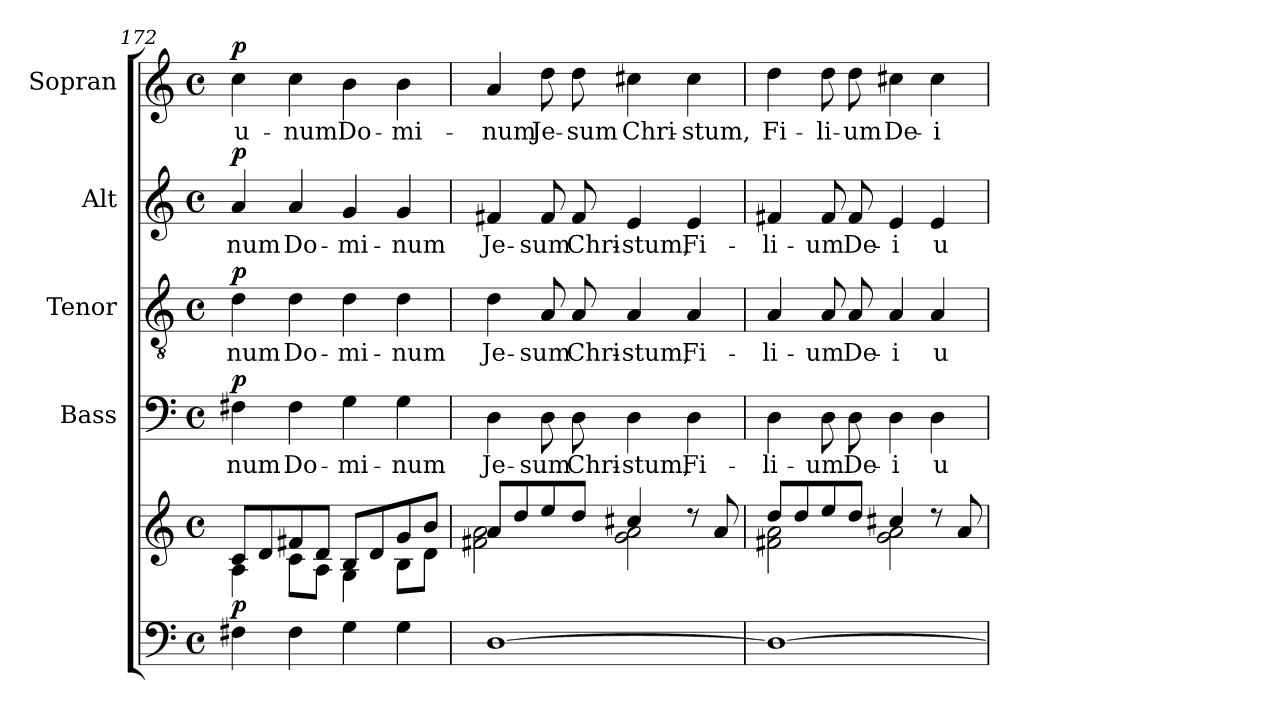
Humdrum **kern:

**kern	**kern	**dynam	**kern	**text	**dynam	**kern	**text	**dynam	**kern	**text	**dynam	**kern	**text	**dynam
*part5	*part5	*part5	*part4	*part4	*part4	*part3	*part3	*part3	*part2	*part2	*part2	*part1	*part1	*part1
*staff6	*staff5	*staff5/6	*staff4	*staff4	*staff4	*staff3	*staff3	*staff3	*staff2	*staff2	*staff2	*staff1	*staff1	*staff1
*	*	*	*I"Bass	*	*	*I"Tenor	*	*	*I"Alt	*	*	*I"Sopran	*	*
*	*	*	*I'B.	*	*	*I'T.	*	*	*I'A.	*	*	*I'S.	*	*
!!LO:PB:g=z
*clefF4	*clefG2	*	*clefF4	*	*	*clefGv2	*	*	*clefG2	*	*	*clefG2	*	*
*k[]	*k[]	*	*k[]	*	*	*k[]	*	*	*k[]	*	*	*k[]	*	*
*C:	*C:	*	*C:	*	*	*C:	*	*	*C:	*	*	*C:	*	*
*M4/4	*M4/4	*	*M4/4	*	*	*M4/4	*	*	*M4/4	*	*	*M4/4	*	*
*met(c)	*met(c)	*	*met(c)	*	*	*met(c)	*	*	*met(c)	*	*	*met(c)	*	*
=172	=172	=172	=172	=172	=172	=172	=172	=172	=172	=172	=172	=172	=172	=172
*	*^	*	*	*	*	*	*	*	*	*	*	*	*	*
!	!	!	!LO:DY:a=2	!	!LO:LY:b	!LO:DY:a	!	!LO:LY:b	!LO:DY:a	!	!LO:LY:b	!LO:DY:a	!	!LO:LY:b	!LO:DY:a
4F#X\	8c/L	4A\	p	4F#X\	-num	p	4d\	-num	p	4a/	-num	p	4cc\	u-	p
.	8d/	.	.	.	.	.	.	.	.	.	.	.	.	.	.
!	!	!	!	!	!LO:LY:b	!	!	!LO:LY:b	!	!	!LO:LY:b	!	!	!LO:LY:b	!
4F#\	8f#X/	8c\L	.	4F#\	Do-	.	4d\	Do-	.	4a/	Do-	.	4cc\	-num	.
.	8d/J	8A\J	.	.	.	.	.	.	.	.	.	.	.	.	.
!	!	!	!	!	!LO:LY:b	!	!	!LO:LY:b	!	!	!LO:LY:b	!	!	!LO:LY:b	!
4G\	8B/L	4G\	.	4G\	-mi-	.	4d\	-mi-	.	4g/	-mi-	.	4b\	Do-	.
.	8d/	.	.	.	.	.	.	.	.	.	.	.	.	.	.
!	!	!	!	!	!LO:LY:b	!	!	!LO:LY:b	!	!	!LO:LY:b	!	!	!LO:LY:b	!
4G\	8g/	8B\L	.	4G\	-num	.	4d\	-num	.	4g/	-num	.	4b\	-mi-	.
.	8b/J	8d\J	.	.	.	.	.	.	.	.	.	.	.	.	.
=173	=173	=173	=173	=173	=173	=173	=173	=173	=173	=173	=173	=173	=173	=173	=173
!	!	!	!	!	!LO:LY:b	!	!	!LO:LY:b	!	!	!LO:LY:b	!	!	!LO:LY:b	!
[1D	8a/L	2f#X\ 2a\	.	4D\	Je-	.	4d\	Je-	.	4f#X/	Je-	.	4a/	-num	.
.	8dd/	.	.	.	.	.	.	.	.	.	.	.	.	.	.
!	!	!	!	!	!LO:LY:b	!	!	!LO:LY:b	!	!	!LO:LY:b	!	!	!LO:LY:b	!
.	8ee/	.	.	8D\	-sum	.	8A/	-sum	.	8f#/	-sum	.	8dd\	Je-	.
!	!	!	!	!	!LO:LY:b	!	!	!LO:LY:b	!	!	!LO:LY:b	!	!	!LO:LY:b	!
.	8dd/J	.	.	8D\	Chri-	.	8A/	Chri-	.	8f#/	Chri-	.	8dd\	-sum	.
!	!	!	!	!	!LO:LY:b	!	!	!LO:LY:b	!	!	!LO:LY:b	!	!	!LO:LY:b	!
.	4cc#X/	2g\ 2a\	.	4D\	-stum,	.	4A/	-stum,	.	4e/	-stum,	.	4cc#X\	Chri-	.
!	!	!	!	!	!LO:LY:b	!	!	!LO:LY:b	!	!	!LO:LY:b	!	!	!LO:LY:b	!
.	8rdd	.	.	4D\	Fi-	.	4A/	Fi-	.	4e/	Fi-	.	4cc#\	-stum,	.
.	8a/	.	.	.	.	.	.	.	.	.	.	.	.	.	.
=174	=174	=174	=174	=174	=174	=174	=174	=174	=174	=174	=174	=174	=174	=174	=174
!	!	!	!	!	!LO:LY:b	!	!	!LO:LY:b	!	!	!LO:LY:b	!	!	!LO:LY:b	!
1D_	8dd/L	2f#X\ 2a\	.	4D\	-li-	.	4A/	-li-	.	4f#X/	-li-	.	4dd\	Fi-	.
.	8dd/	.	.	.	.	.	.	.	.	.	.	.	.	.	.
!	!	!	!	!	!LO:LY:b	!	!	!LO:LY:b	!	!	!LO:LY:b	!	!	!LO:LY:b	!
.	8ee/	.	.	8D\	-um	.	8A/	-um	.	8f#/	-um	.	8dd\	-li-	.
!	!	!	!	!	!LO:LY:b	!	!	!LO:LY:b	!	!	!LO:LY:b	!	!	!LO:LY:b	!
.	8dd/J	.	.	8D\	De-	.	8A/	De-	.	8f#/	De-	.	8dd\	-um	.
!	!	!	!	!	!LO:LY:b	!	!	!LO:LY:b	!	!	!LO:LY:b	!	!	!LO:LY:b	!
.	4cc#X/	2g\ 2a\	.	4D\	-i	.	4A/	-i	.	4e/	-i	.	4cc#X\	De-	.
!	!	!	!	!	!LO:LY:b	!	!	!LO:LY:b	!	!	!LO:LY:b	!	!	!LO:LY:b	!
.	8rdd	.	.	4D\	u-	.	4A/	u-	.	4e/	u-	.	4cc#\	-i	.
.	8a/	.	.	.	.	.	.	.	.	.	.	.	.	.	.
*	*v	*v	*	*	*	*	*	*	*	*	*	*	*	*	*
=	=	=	=	=	=	=	=	=	=	=	=	=	=	=
*-	*-	*-	*-	*-	*-	*-	*-	*-	*-	*-	*-	*-	*-	*-
